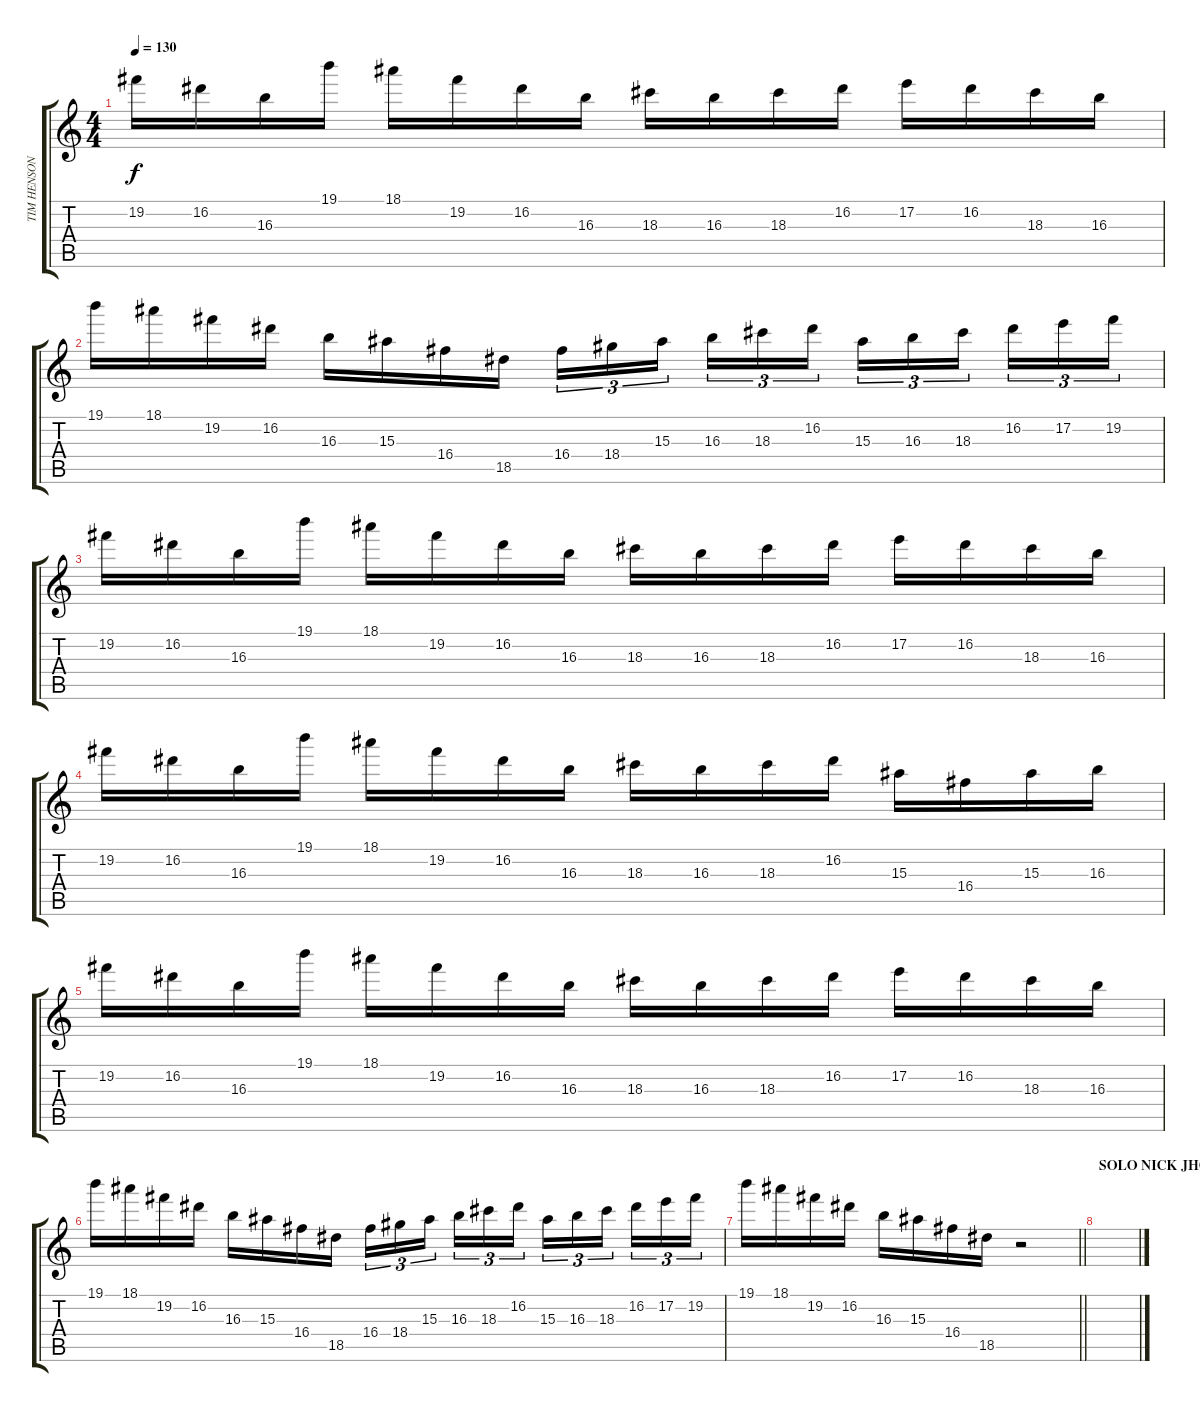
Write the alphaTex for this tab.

\track ("TIM HENSON " "TIM HENSON") {instrument distortionguitar}
\staff {score tabs}
\tuning (E4 B3 G3 D3 A2 E2) {hide}
\ts (4 4)
\tempo 130
\clef g2
\ks c
19.2.16{dy f} 16.2.16 16.3.16 19.1.16 18.1.16 19.2.16 16.2.16 16.3.16 18.3.16 16.3.16 18.3.16 16.2.16 17.2.16 16.2.16 18.3.16 16.3.16 |
19.1.16 18.1.16 19.2.16 16.2.16 16.3.16 15.3.16 16.4.16 18.5.16 16.4.16{tu (3 2)} 18.4.16{tu (3 2)} 15.3.16{tu (3 2) beam splitsecondary} 16.3.16{tu (3 2)} 18.3.16{tu (3 2)} 16.2.16{tu (3 2)} 15.3.16{tu (3 2)} 16.3.16{tu (3 2)} 18.3.16{tu (3 2) beam splitsecondary} 16.2.16{tu (3 2)} 17.2.16{tu (3 2)} 19.2.16{tu (3 2)} |
19.2.16 16.2.16 16.3.16 19.1.16 18.1.16 19.2.16 16.2.16 16.3.16 18.3.16 16.3.16 18.3.16 16.2.16 17.2.16 16.2.16 18.3.16 16.3.16 |
19.2.16 16.2.16 16.3.16 19.1.16 18.1.16 19.2.16 16.2.16 16.3.16 18.3.16 16.3.16 18.3.16 16.2.16 15.3.16 16.4.16 15.3.16 16.3.16 |
19.2.16 16.2.16 16.3.16 19.1.16 18.1.16 19.2.16 16.2.16 16.3.16 18.3.16 16.3.16 18.3.16 16.2.16 17.2.16 16.2.16 18.3.16 16.3.16 |
19.1.16 18.1.16 19.2.16 16.2.16 16.3.16 15.3.16 16.4.16 18.5.16 16.4.16{tu (3 2)} 18.4.16{tu (3 2)} 15.3.16{tu (3 2) beam splitsecondary} 16.3.16{tu (3 2)} 18.3.16{tu (3 2)} 16.2.16{tu (3 2)} 15.3.16{tu (3 2)} 16.3.16{tu (3 2)} 18.3.16{tu (3 2) beam splitsecondary} 16.2.16{tu (3 2)} 17.2.16{tu (3 2)} 19.2.16{tu (3 2)} |
\barLineRight lightlight
19.1.16 18.1.16 19.2.16 16.2.16 16.3.16 15.3.16 16.4.16 18.5.16 r.2 |
\section ("" "SOLO NICK JHONSON")
